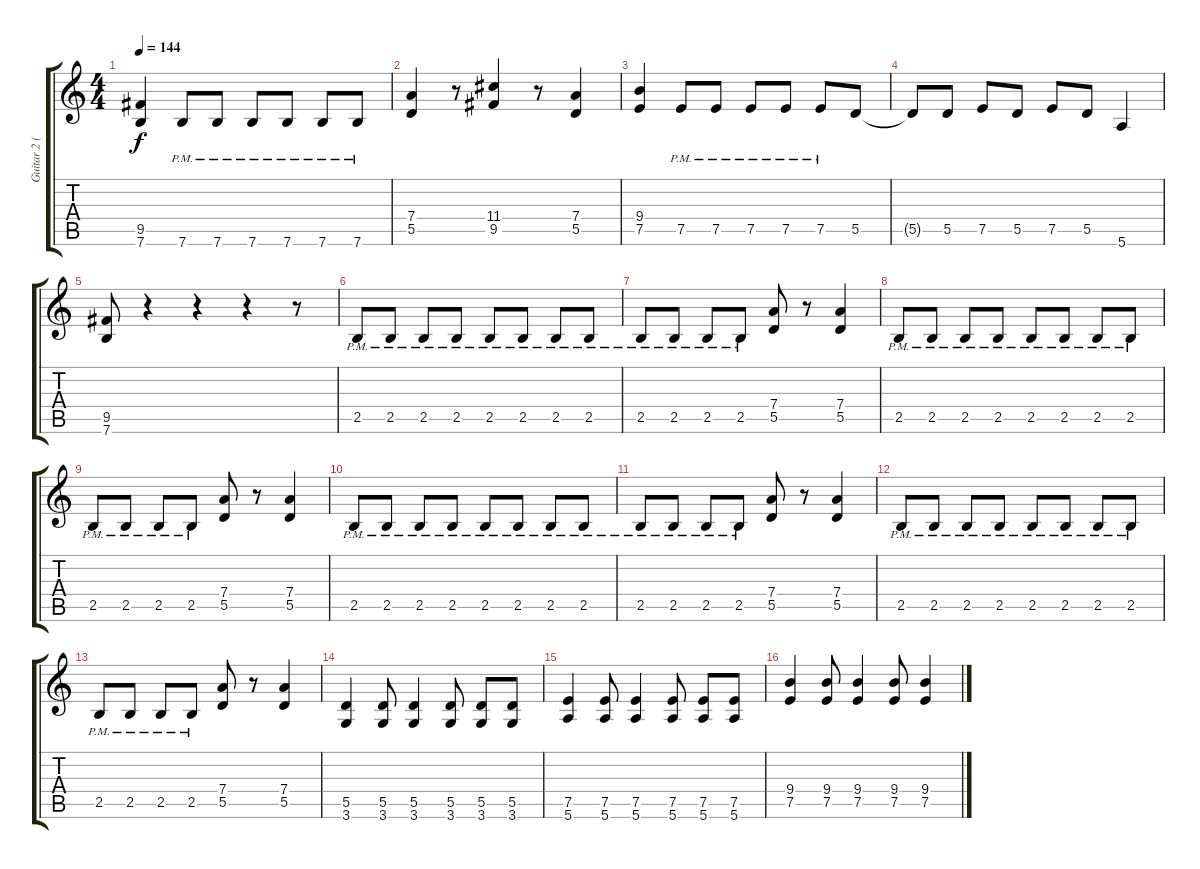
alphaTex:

\track ("Guitar 2 (Stefko)" "Guitar 2 (") {instrument distortionguitar}
\staff {score tabs}
\tuning (E4 B3 G3 D3 A2 E2) {hide}
\ts (4 4)
\tempo 144
\clef g2
\ks c
(9.5 7.6).4{dy f} 7.6{pm}.8 7.6{pm}.8 7.6{pm}.8 7.6{pm}.8 7.6{pm}.8 7.6{pm}.8 |
(7.4 5.5).4 r.8 (11.4 9.5).4 r.8 (7.4 5.5).4 |
(9.4 7.5).4 7.5{pm}.8 7.5{pm}.8 7.5{pm}.8 7.5{pm}.8 7.5{pm}.8 5.5.8 |
5.5{t}.8 5.5.8 7.5.8 5.5.8 7.5.8 5.5.8 5.6.4 |
(9.5 7.6).8 r.4 r.4 r.4 r.8 |
2.5{pm}.8 2.5{pm}.8 2.5{pm}.8 2.5{pm}.8 2.5{pm}.8 2.5{pm}.8 2.5{pm}.8 2.5{pm}.8 |
2.5{pm}.8 2.5{pm}.8 2.5{pm}.8 2.5{pm}.8 (7.4 5.5).8 r.8 (7.4 5.5).4 |
2.5{pm}.8 2.5{pm}.8 2.5{pm}.8 2.5{pm}.8 2.5{pm}.8 2.5{pm}.8 2.5{pm}.8 2.5{pm}.8 |
2.5{pm}.8 2.5{pm}.8 2.5{pm}.8 2.5{pm}.8 (7.4 5.5).8 r.8 (7.4 5.5).4 |
2.5{pm}.8 2.5{pm}.8 2.5{pm}.8 2.5{pm}.8 2.5{pm}.8 2.5{pm}.8 2.5{pm}.8 2.5{pm}.8 |
2.5{pm}.8 2.5{pm}.8 2.5{pm}.8 2.5{pm}.8 (7.4 5.5).8 r.8 (7.4 5.5).4 |
2.5{pm}.8 2.5{pm}.8 2.5{pm}.8 2.5{pm}.8 2.5{pm}.8 2.5{pm}.8 2.5{pm}.8 2.5{pm}.8 |
2.5{pm}.8 2.5{pm}.8 2.5{pm}.8 2.5{pm}.8 (7.4 5.5).8 r.8 (7.4 5.5).4 |
(5.5 3.6).4 (5.5 3.6).8 (5.5 3.6).4 (5.5 3.6).8 (5.5 3.6).8 (5.5 3.6).8 |
(7.5 5.6).4 (7.5 5.6).8 (7.5 5.6).4 (7.5 5.6).8 (7.5 5.6).8 (7.5 5.6).8 |
(9.4 7.5).4 (9.4 7.5).8 (9.4 7.5).4 (9.4 7.5).8 (9.4 7.5).4
